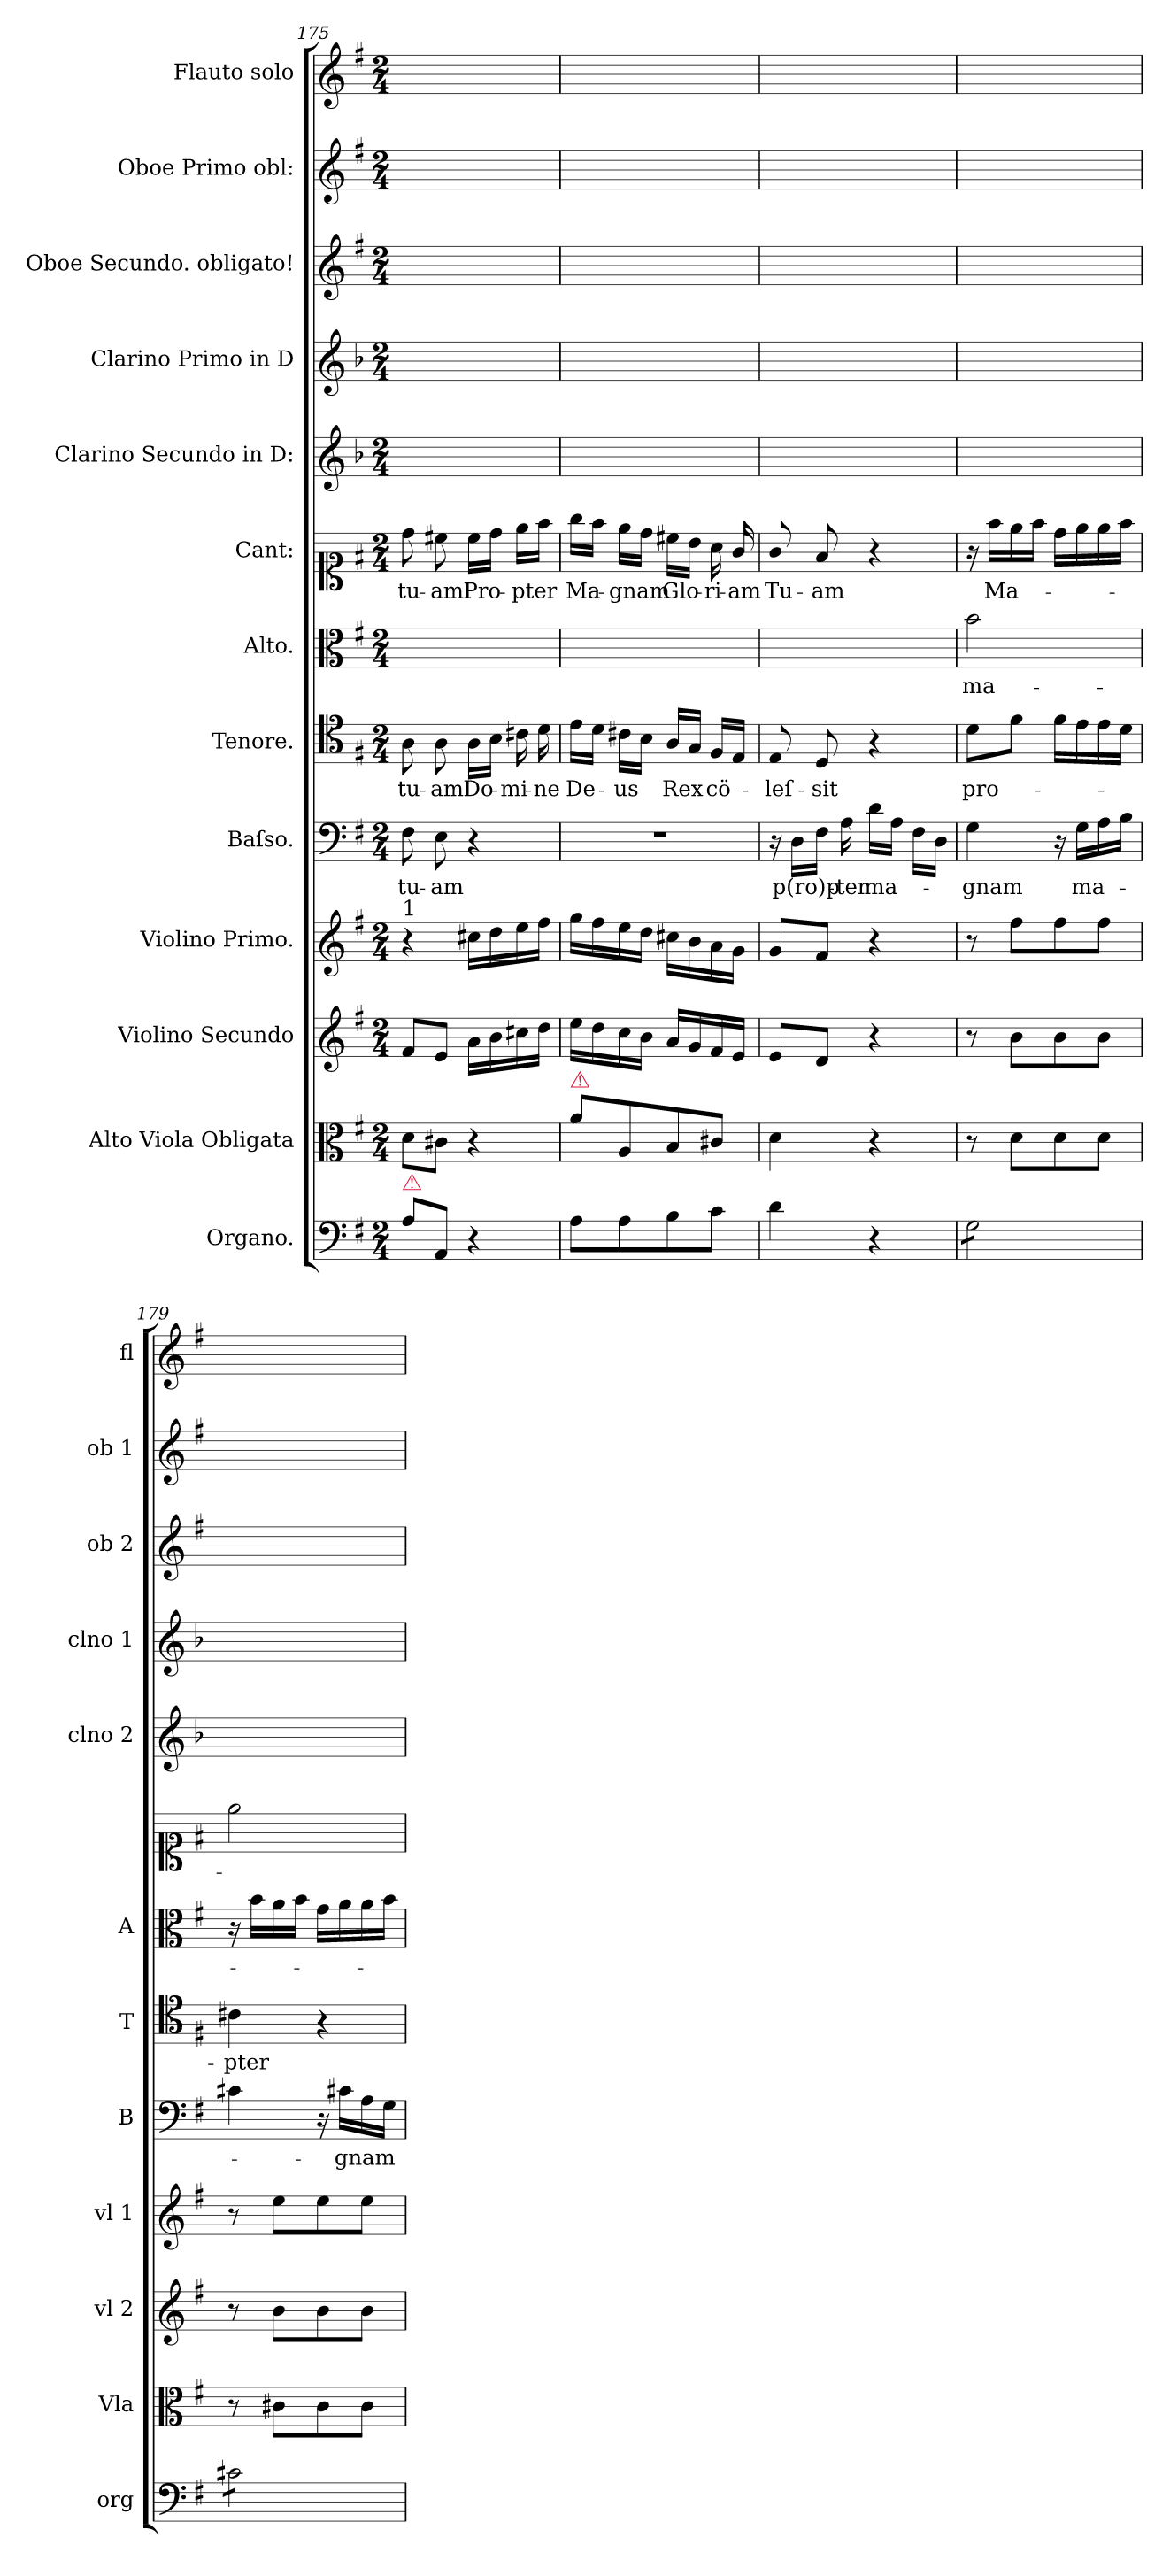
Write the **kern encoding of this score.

**kern	**kern	**kern	**kern	**kern	**text	**kern	**text	**kern	**text	**kern	**text	**kern	**kern	**kern	**kern	**kern
*part13	*part12	*part11	*part10	*part9	*part9	*part8	*part8	*part7	*part7	*part6	*part6	*part5	*part4	*part3	*part2	*part1
*staff13	*staff12	*staff11	*staff10	*staff9	*staff9	*staff8	*staff8	*staff7	*staff7	*staff6	*staff6	*staff5	*staff4	*staff3	*staff2	*staff1
*I"Organo.	*I"Alto Viola Obligata	*I"Violino Secundo	*I"Violino Primo.	*I"Baſso.	*	*I"Tenore.	*	*I"Alto.	*	*I"Cant:	*	*I"Clarino Secundo in D:	*I"Clarino Primo in D	*I"Oboe Secundo. obligato!	*I"Oboe Primo obl:	*I"Flauto solo
*I'org	*I'Vla	*I'vl 2	*I'vl 1	*I'B	*	*I'T	*	*I'A	*	*	*	*I'clno 2	*I'clno 1	*I'ob 2	*I'ob 1	*I'fl
*clefF4	*clefC3	*clefG2	*clefG2	*clefF4	*	*clefC4	*	*clefC3	*	*clefC1	*	*clefG2	*clefG2	*clefG2	*clefG2	*clefG2
*	*	*	*	*	*	*	*	*	*	*	*	*ITrd-1c-2	*ITrd-1c-2	*	*	*
*k[f#]	*k[f#]	*k[f#]	*k[f#]	*k[f#]	*	*k[f#]	*	*k[f#]	*	*k[f#]	*	*k[f#]	*k[f#]	*k[f#]	*k[f#]	*k[f#]
*G:	*G:	*G:	*G:	*G:	*	*G:	*	*G:	*	*G:	*	*G:	*G:	*G:	*G:	*G:
*M2/4	*M2/4	*M2/4	*M2/4	*M2/4	*	*M2/4	*	*M2/4	*	*M2/4	*	*M2/4	*M2/4	*M2/4	*M2/4	*M2/4
=175	=175	=175	=175	=175	=175	=175	=175	=175	=175	=175	=175	=175	=175	=175	=175	=175
!	!	!	!LO:TX:a:t=1	!	!	!	!	!	!	!	!	!	!	!	!	!
!LO:TX:a:color=crimson:t=⚠	!	!	!	!	!	!	!	!	!	!	!	!	!	!	!	!
8A\L	8d\L	8f#/L	4r	8F#\	tu-	8A\	tu-	2ryy	.	8dd\	tu-	2ryy	2ryy	2ryy	2ryy	2ryy
8AA/J	8c#X\J	8e/J	.	8E\	-am	8A\	-am	.	.	8cc#X\	-am	.	.	.	.	.
4r	4r	16a\LL	16cc#X\LL	4r	.	16A\LL	Do-	.	.	16cc#\LL	Pro-	.	.	.	.	.
.	.	16b\	16dd\	.	.	16B\JJ	.	.	.	16dd\JJ	.	.	.	.	.	.
.	.	16cc#X\	16ee\	.	.	16c#X\	-mi-	.	.	16ee\LL	-pter	.	.	.	.	.
.	.	16dd\JJ	16ff#\JJ	.	.	16d\	-ne	.	.	16ff#\JJ	.	.	.	.	.	.
=176	=176	=176	=176	=176	=176	=176	=176	=176	=176	=176	=176	=176	=176	=176	=176	=176
!	!LO:TX:a:color=crimson:t=⚠	!	!	!	!	!	!	!	!	!	!	!	!	!	!	!
8A\L	8a\L	16ee\LL	16gg\LL	2r	.	16e\LL	De-	2ryy	.	16gg\LL	Ma-	2ryy	2ryy	2ryy	2ryy	2ryy
.	.	16dd\	16ff#\	.	.	16d\JJ	.	.	.	16ff#\JJ	.	.	.	.	.	.
8A\	8A/	16cc\	16ee\	.	.	16c#X\LL	-us	.	.	16ee\LL	-gnam	.	.	.	.	.
.	.	16b\JJ	16dd\JJ	.	.	16B\JJ	.	.	.	16dd\JJ	.	.	.	.	.	.
8B\	8B/	16a/LL	16cc#X\LL	.	.	16A/LL	Rex	.	.	16cc#X\LL	Glo-	.	.	.	.	.
.	.	16g/	16b\	.	.	16G/JJ	.	.	.	16b\JJ	.	.	.	.	.	.
8c\J	8c#X/J	16f#/	16a\	.	.	16F#/LL	cö-	.	.	16a\	-ri-	.	.	.	.	.
.	.	16e/JJ	16g\JJ	.	.	16E/JJ	.	.	.	16g/	-am	.	.	.	.	.
=177	=177	=177	=177	=177	=177	=177	=177	=177	=177	=177	=177	=177	=177	=177	=177	=177
4d\	4d\	8e/L	8g/L	16r	.	8E/	-leſ-	2ryy	.	8g/	Tu-	2ryy	2ryy	2ryy	2ryy	2ryy
.	.	.	.	16D\LL	p(ro)p-	.	.	.	.	.	.	.	.	.	.	.
.	.	8d/J	8f#/J	16F#\JJ	.	8D/	-sit	.	.	8f#/	-am	.	.	.	.	.
.	.	.	.	16A\	-ter	.	.	.	.	.	.	.	.	.	.	.
4r	4r	4r	4r	16d\LL	ma-	4r	.	.	.	4r	.	.	.	.	.	.
.	.	.	.	16A\JJ	.	.	.	.	.	.	.	.	.	.	.	.
.	.	.	.	16F#\LL	.	.	.	.	.	.	.	.	.	.	.	.
.	.	.	.	16D\JJ	.	.	.	.	.	.	.	.	.	.	.	.
=178	=178	=178	=178	=178	=178	=178	=178	=178	=178	=178	=178	=178	=178	=178	=178	=178
*tremolo	*	*	*	*	*	*	*	*	*	*	*	*	*	*	*	*
8G\L	8r	8r	8r	4G\	-gnam	8d\L	pro-	2b\	ma-	16r	.	2ryy	2ryy	2ryy	2ryy	2ryy
.	.	.	.	.	.	.	.	.	.	16ff#\LL	Ma-	.	.	.	.	.
8G\	8d\L	8b\L	8ff#\L	.	.	8f#\J	.	.	.	16ee\	.	.	.	.	.	.
.	.	.	.	.	.	.	.	.	.	16ff#\JJ	.	.	.	.	.	.
8G\	8d\	8b\	8ff#\	16r	.	16f#\LL	.	.	.	16dd\LL	.	.	.	.	.	.
.	.	.	.	16G\LL	ma-	16e\	.	.	.	16ee\	.	.	.	.	.	.
8G\J	8d\J	8b\J	8ff#\J	16A\	.	16e\	.	.	.	16ee\	.	.	.	.	.	.
.	.	.	.	16B\JJ	.	16d\JJ	.	.	.	16ff#\JJ	.	.	.	.	.	.
=179	=179	=179	=179	=179	=179	=179	=179	=179	=179	=179	=179	=179	=179	=179	=179	=179
8c#X\L	8r	8r	8r	4c#X\	.	4c#X\	-pter	16r	.	2ee\	.	2ryy	2ryy	2ryy	2ryy	2ryy
.	.	.	.	.	.	.	.	16b\LL	.	.	.	.	.	.	.	.
8c#X\	8c#X\L	8b\L	8ee\L	.	.	.	.	16a\	.	.	.	.	.	.	.	.
.	.	.	.	.	.	.	.	16b\JJ	.	.	.	.	.	.	.	.
8c#X\	8c#\	8b\	8ee\	16r	.	4r	.	16g\LL	.	.	.	.	.	.	.	.
.	.	.	.	16c#X\LL	-gnam	.	.	16a\	.	.	.	.	.	.	.	.
8c#X\J	8c#\J	8b\J	8ee\J	16A\	.	.	.	16a\	.	.	.	.	.	.	.	.
*Xtremolo	*	*	*	*	*	*	*	*	*	*	*	*	*	*	*	*
.	.	.	.	16G\JJ	.	.	.	16b\JJ	.	.	.	.	.	.	.	.
=	=	=	=	=	=	=	=	=	=	=	=	=	=	=	=	=
*-	*-	*-	*-	*-	*-	*-	*-	*-	*-	*-	*-	*-	*-	*-	*-	*-
